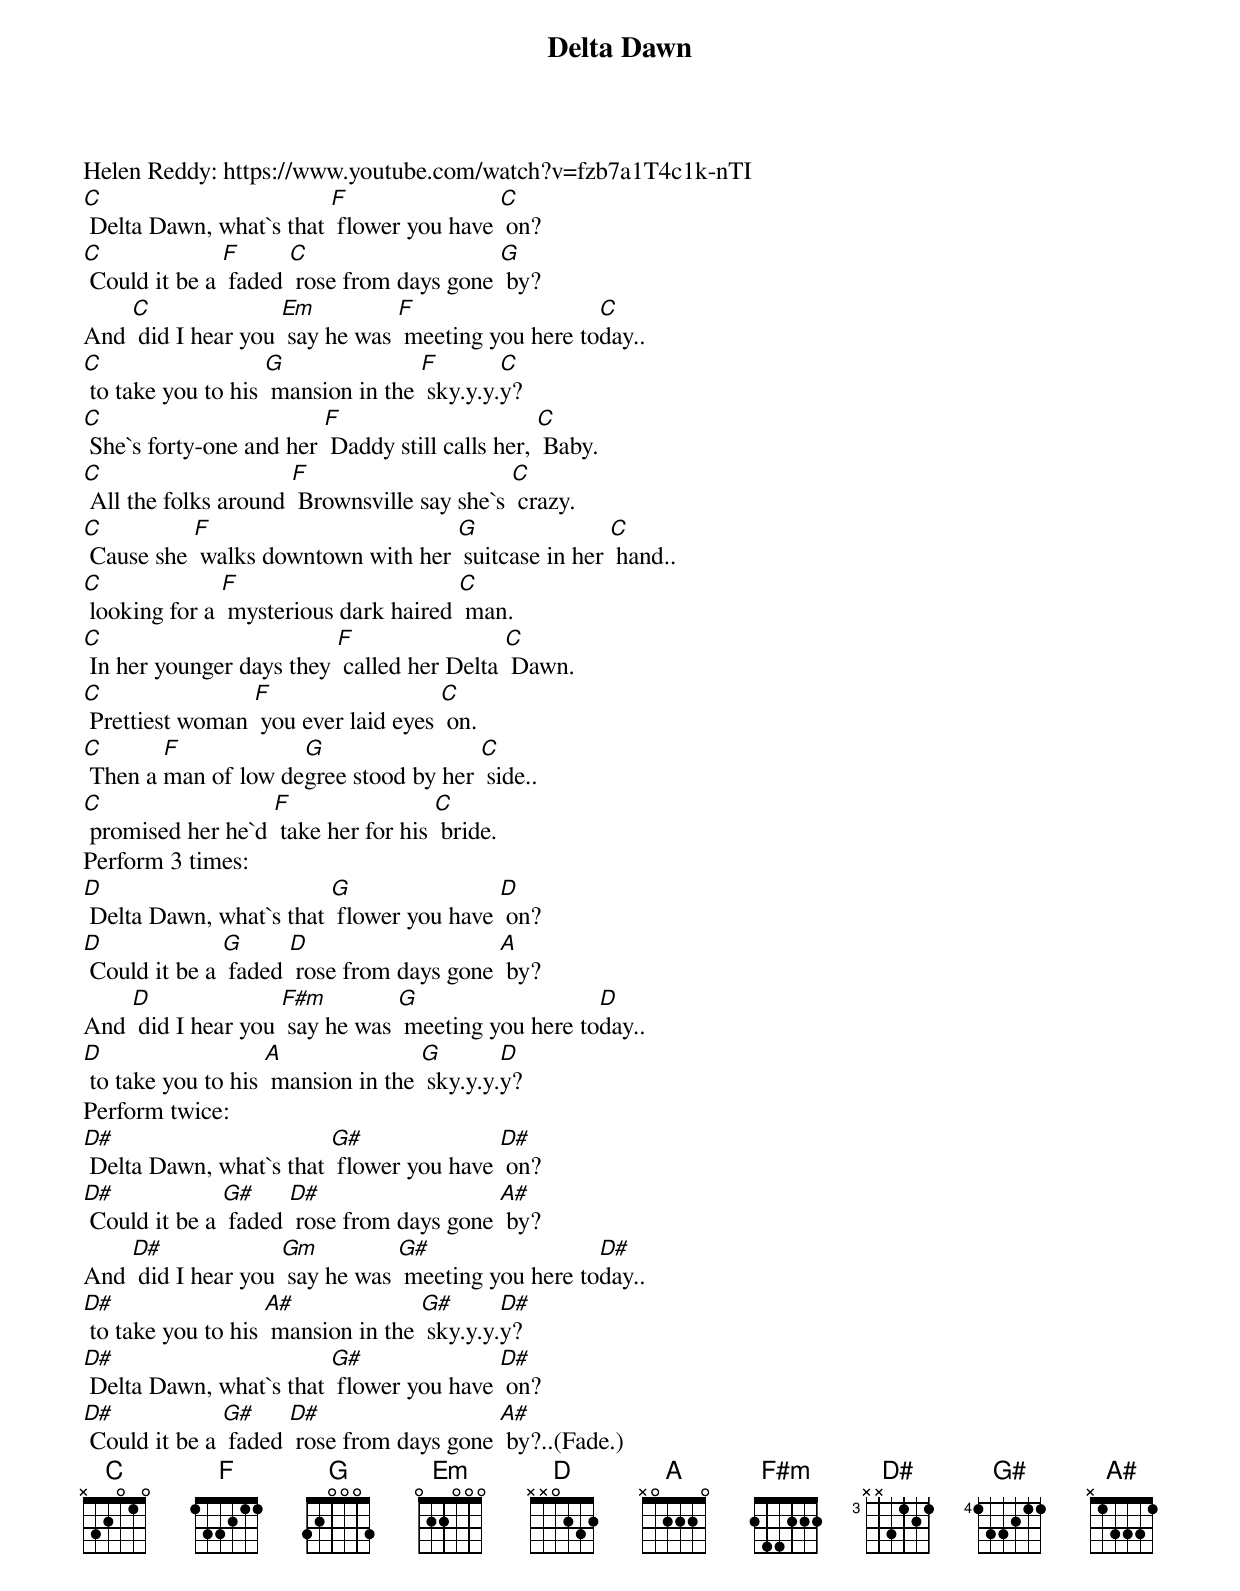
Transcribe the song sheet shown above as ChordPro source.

{t:Delta Dawn}
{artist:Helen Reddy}
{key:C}
Helen Reddy: https://www.youtube.com/watch?v=fzb7a1T4c1k-nTI
{c: }
[C] Delta Dawn, what`s that [F] flower you have [C] on?
[C] Could it be a [F] faded [C] rose from days gone [G] by?
And [C] did I hear you [Em] say he was [F] meeting you here to[C]day..
[C] to take you to his [G] mansion in the [F] sky.y.y.[C]y?
{c: }
[C] She`s forty-one and her [F] Daddy still calls her, [C] Baby.
[C] All the folks around [F] Brownsville say she`s [C] crazy.
[C] Cause she [F] walks downtown with her [G] suitcase in her [C] hand..
[C] looking for a [F] mysterious dark haired [C] man.
{c: }
[C] In her younger days they [F] called her Delta [C] Dawn.
[C] Prettiest woman [F] you ever laid eyes [C] on.
[C] Then a [F]man of low de[G]gree stood by her [C] side..
[C] promised her he`d [F] take her for his [C] bride.
{c: }
Perform 3 times:
[D] Delta Dawn, what`s that [G] flower you have [D] on?
[D] Could it be a [G] faded [D] rose from days gone [A] by?
And [D] did I hear you [F#m] say he was [G] meeting you here to[D]day..
[D] to take you to his [A] mansion in the [G] sky.y.y.[D]y?
{c: }
Perform twice:
[D#] Delta Dawn, what`s that [G#] flower you have [D#] on?
[D#] Could it be a [G#] faded [D#] rose from days gone [A#] by?
And [D#] did I hear you [Gm] say he was [G#] meeting you here to[D#]day..
[D#] to take you to his [A#] mansion in the [G#] sky.y.y.[D#]y?
{c: }
[D#] Delta Dawn, what`s that [G#] flower you have [D#] on?
[D#] Could it be a [G#] faded [D#] rose from days gone [A#] by?..(Fade.)
